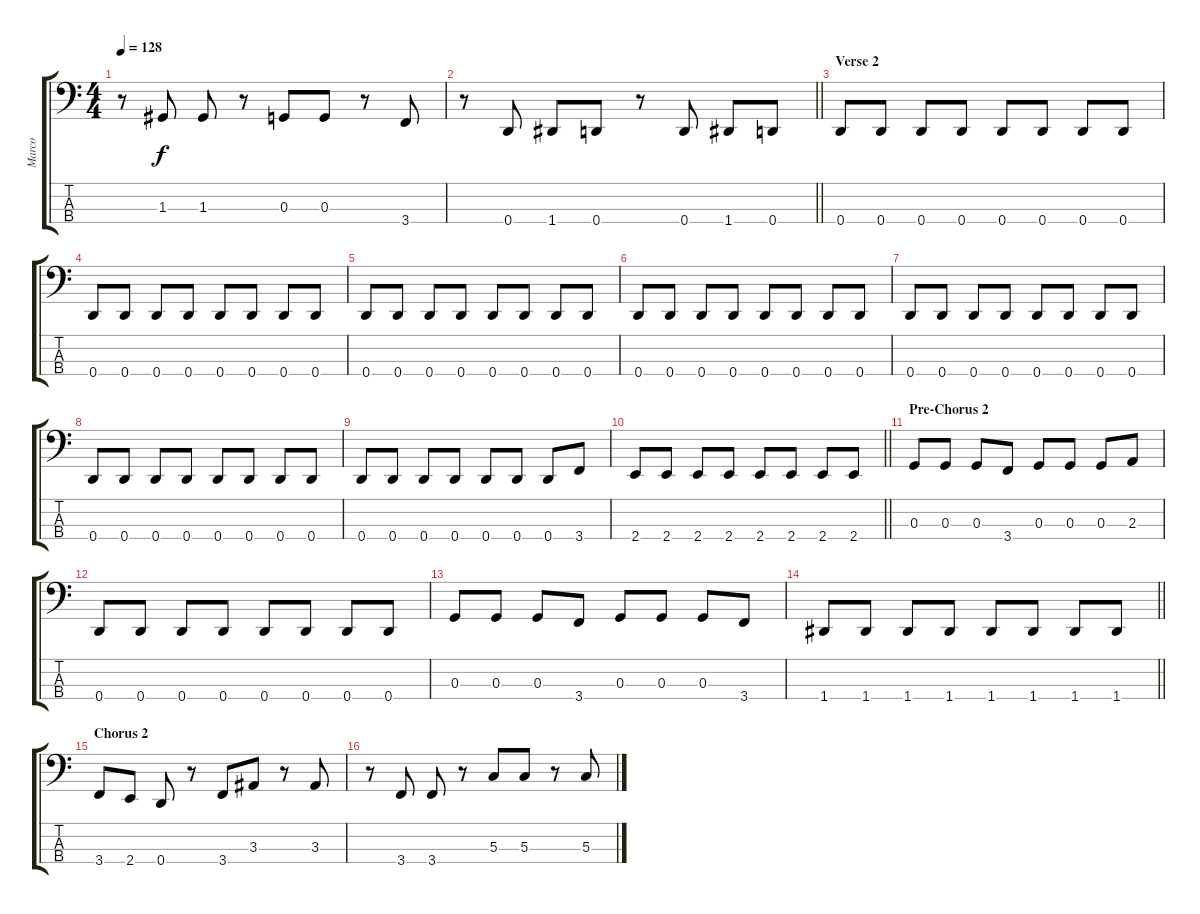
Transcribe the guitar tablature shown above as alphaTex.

\track ("Marco" "Marco") {instrument electricbasspick}
\staff {score tabs}
\tuning (F2 C2 G1 D1) {hide}
\ts (4 4)
\tempo 128
\clef f4
\ks c
r.8{dy f} 1.3.8 1.3.8 r.8 0.3.8 0.3.8 r.8 3.4.8 |
\barLineRight lightlight
r.8 0.4.8 1.4.8 0.4.8 r.8 0.4.8 1.4.8 0.4.8 |
\section ("" "Verse 2")
0.4.8 0.4.8 0.4.8 0.4.8 0.4.8 0.4.8 0.4.8 0.4.8 |
0.4.8 0.4.8 0.4.8 0.4.8 0.4.8 0.4.8 0.4.8 0.4.8 |
0.4.8 0.4.8 0.4.8 0.4.8 0.4.8 0.4.8 0.4.8 0.4.8 |
0.4.8 0.4.8 0.4.8 0.4.8 0.4.8 0.4.8 0.4.8 0.4.8 |
0.4.8 0.4.8 0.4.8 0.4.8 0.4.8 0.4.8 0.4.8 0.4.8 |
0.4.8 0.4.8 0.4.8 0.4.8 0.4.8 0.4.8 0.4.8 0.4.8 |
0.4.8 0.4.8 0.4.8 0.4.8 0.4.8 0.4.8 0.4.8 3.4.8 |
\barLineRight lightlight
2.4.8 2.4.8 2.4.8 2.4.8 2.4.8 2.4.8 2.4.8 2.4.8 |
\section ("" "Pre-Chorus 2")
0.3.8 0.3.8 0.3.8 3.4.8 0.3.8 0.3.8 0.3.8 2.3.8 |
0.4.8 0.4.8 0.4.8 0.4.8 0.4.8 0.4.8 0.4.8 0.4.8 |
0.3.8 0.3.8 0.3.8 3.4.8 0.3.8 0.3.8 0.3.8 3.4.8 |
\barLineRight lightlight
1.4.8 1.4.8 1.4.8 1.4.8 1.4.8 1.4.8 1.4.8 1.4.8 |
\section ("" "Chorus 2")
3.4.8 2.4.8 0.4.8 r.8 3.4.8 3.3.8 r.8 3.3.8 |
r.8 3.4.8 3.4.8 r.8 5.3.8 5.3.8 r.8 5.3.8
